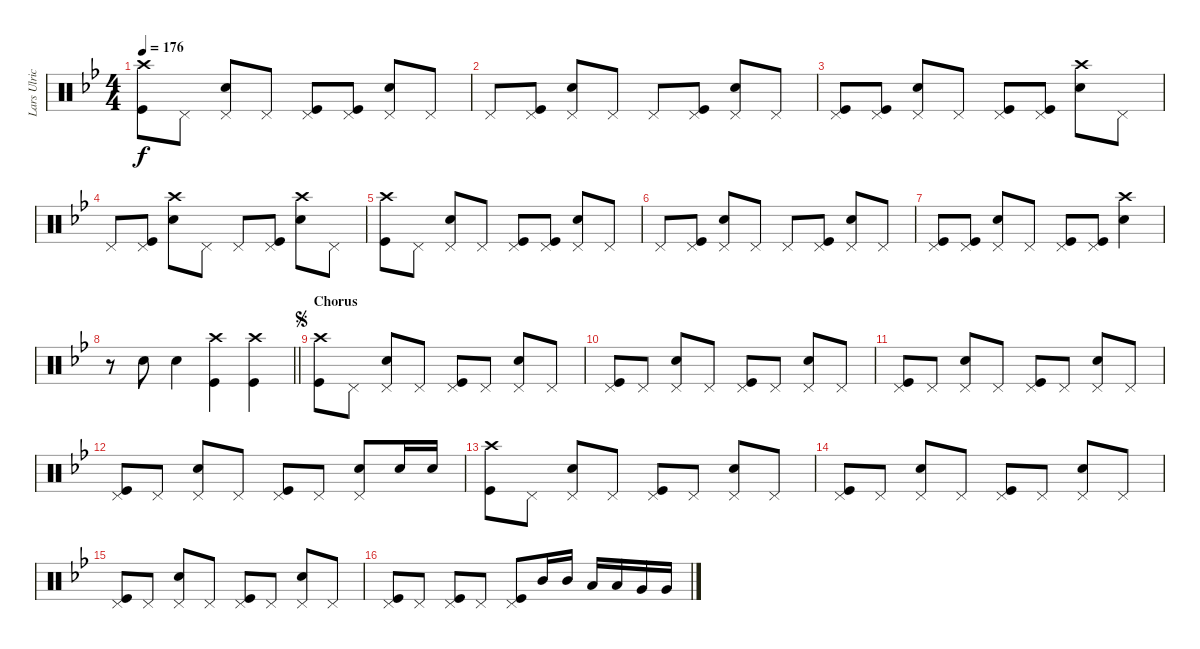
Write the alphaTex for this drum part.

\track ("Lars Ulrich" "Lars Ulric") {instrument percussion}
\staff {score}
\articulation defaults
\ts (4 4)
\tempo 176
\clef neutral
\ks bb
("Crash high (hit)" "Kick (hit)").8{dy f} "Pedal Hi-Hat (hit)".8 ("Pedal Hi-Hat (hit)" "Snare (hit) 2").8 "Pedal Hi-Hat (hit)".8 ("Pedal Hi-Hat (hit)" "Kick (hit)").8 ("Pedal Hi-Hat (hit)" "Kick (hit)").8 ("Pedal Hi-Hat (hit)" "Snare (hit) 2").8 "Pedal Hi-Hat (hit)".8 |
"Pedal Hi-Hat (hit)".8 ("Pedal Hi-Hat (hit)" "Kick (hit)").8 ("Pedal Hi-Hat (hit)" "Snare (hit) 2").8 "Pedal Hi-Hat (hit)".8 "Pedal Hi-Hat (hit)".8 ("Pedal Hi-Hat (hit)" "Kick (hit)").8 ("Pedal Hi-Hat (hit)" "Snare (hit) 2").8 "Pedal Hi-Hat (hit)".8 |
("Pedal Hi-Hat (hit)" "Kick (hit)").8 ("Pedal Hi-Hat (hit)" "Kick (hit)").8 ("Pedal Hi-Hat (hit)" "Snare (hit) 2").8 "Pedal Hi-Hat (hit)".8 ("Pedal Hi-Hat (hit)" "Kick (hit)").8 ("Pedal Hi-Hat (hit)" "Kick (hit)").8 ("Crash high (hit)" "Snare (hit) 2").8 "Pedal Hi-Hat (hit)".8 |
"Pedal Hi-Hat (hit)".8 ("Pedal Hi-Hat (hit)" "Kick (hit)").8 ("Crash high (hit)" "Snare (hit) 2").8 "Pedal Hi-Hat (hit)".8 "Pedal Hi-Hat (hit)".8 ("Pedal Hi-Hat (hit)" "Kick (hit)").8 ("Crash high (hit)" "Snare (hit) 2").8 "Pedal Hi-Hat (hit)".8 |
("Crash high (hit)" "Kick (hit)").8 "Pedal Hi-Hat (hit)".8 ("Pedal Hi-Hat (hit)" "Snare (hit) 2").8 "Pedal Hi-Hat (hit)".8 ("Pedal Hi-Hat (hit)" "Kick (hit)").8 ("Pedal Hi-Hat (hit)" "Kick (hit)").8 ("Pedal Hi-Hat (hit)" "Snare (hit) 2").8 "Pedal Hi-Hat (hit)".8 |
"Pedal Hi-Hat (hit)".8 ("Pedal Hi-Hat (hit)" "Kick (hit)").8 ("Pedal Hi-Hat (hit)" "Snare (hit) 2").8 "Pedal Hi-Hat (hit)".8 "Pedal Hi-Hat (hit)".8 ("Pedal Hi-Hat (hit)" "Kick (hit)").8 ("Pedal Hi-Hat (hit)" "Snare (hit) 2").8 "Pedal Hi-Hat (hit)".8 |
("Pedal Hi-Hat (hit)" "Kick (hit)").8 ("Pedal Hi-Hat (hit)" "Kick (hit)").8 ("Pedal Hi-Hat (hit)" "Snare (hit) 2").8 "Pedal Hi-Hat (hit)".8 ("Pedal Hi-Hat (hit)" "Kick (hit)").8 ("Pedal Hi-Hat (hit)" "Kick (hit)").8 ("Crash high (hit)" "Snare (hit) 2").4 |
\barLineRight lightlight
r.8 "Snare (hit) 2".8 "Snare (hit) 2".4 ("Crash high (hit)" "Kick (hit)").4 ("Crash high (hit)" "Kick (hit)").4 |
\section ("" "Chorus")
\jump segno
("Crash high (hit)" "Kick (hit)").8 "Pedal Hi-Hat (hit)".8 ("Pedal Hi-Hat (hit)" "Snare (hit) 2").8 "Pedal Hi-Hat (hit)".8 ("Pedal Hi-Hat (hit)" "Kick (hit)").8 "Pedal Hi-Hat (hit)".8 ("Pedal Hi-Hat (hit)" "Snare (hit) 2").8 "Pedal Hi-Hat (hit)".8 |
("Pedal Hi-Hat (hit)" "Kick (hit)").8 "Pedal Hi-Hat (hit)".8 ("Pedal Hi-Hat (hit)" "Snare (hit) 2").8 "Pedal Hi-Hat (hit)".8 ("Pedal Hi-Hat (hit)" "Kick (hit)").8 "Pedal Hi-Hat (hit)".8 ("Pedal Hi-Hat (hit)" "Snare (hit) 2").8 "Pedal Hi-Hat (hit)".8 |
("Pedal Hi-Hat (hit)" "Kick (hit)").8 "Pedal Hi-Hat (hit)".8 ("Pedal Hi-Hat (hit)" "Snare (hit) 2").8 "Pedal Hi-Hat (hit)".8 ("Pedal Hi-Hat (hit)" "Kick (hit)").8 "Pedal Hi-Hat (hit)".8 ("Pedal Hi-Hat (hit)" "Snare (hit) 2").8 "Pedal Hi-Hat (hit)".8 |
("Pedal Hi-Hat (hit)" "Kick (hit)").8 "Pedal Hi-Hat (hit)".8 ("Pedal Hi-Hat (hit)" "Snare (hit) 2").8 "Pedal Hi-Hat (hit)".8 ("Pedal Hi-Hat (hit)" "Kick (hit)").8 "Pedal Hi-Hat (hit)".8 ("Pedal Hi-Hat (hit)" "Snare (hit) 2").8 "Snare (hit) 2".16 "Snare (hit) 2".16 |
("Crash high (hit)" "Kick (hit)").8 "Pedal Hi-Hat (hit)".8 ("Pedal Hi-Hat (hit)" "Snare (hit) 2").8 "Pedal Hi-Hat (hit)".8 ("Pedal Hi-Hat (hit)" "Kick (hit)").8 "Pedal Hi-Hat (hit)".8 ("Pedal Hi-Hat (hit)" "Snare (hit) 2").8 "Pedal Hi-Hat (hit)".8 |
("Pedal Hi-Hat (hit)" "Kick (hit)").8 "Pedal Hi-Hat (hit)".8 ("Pedal Hi-Hat (hit)" "Snare (hit) 2").8 "Pedal Hi-Hat (hit)".8 ("Pedal Hi-Hat (hit)" "Kick (hit)").8 "Pedal Hi-Hat (hit)".8 ("Pedal Hi-Hat (hit)" "Snare (hit) 2").8 "Pedal Hi-Hat (hit)".8 |
("Pedal Hi-Hat (hit)" "Kick (hit)").8 "Pedal Hi-Hat (hit)".8 ("Pedal Hi-Hat (hit)" "Snare (hit) 2").8 "Pedal Hi-Hat (hit)".8 ("Pedal Hi-Hat (hit)" "Kick (hit)").8 "Pedal Hi-Hat (hit)".8 ("Pedal Hi-Hat (hit)" "Snare (hit) 2").8 "Pedal Hi-Hat (hit)".8 |
("Pedal Hi-Hat (hit)" "Kick (hit)").8 "Pedal Hi-Hat (hit)".8 ("Pedal Hi-Hat (hit)" "Kick (hit)").8 "Pedal Hi-Hat (hit)".8 ("Pedal Hi-Hat (hit)" "Kick (hit)").8 "Mid Tom (hit)".16 "Mid Tom (hit)".16 "Low Tom (hit)".16 "Low Tom (hit)".16 "Very Low Tom (hit)".16 "Very Low Tom (hit)".16
